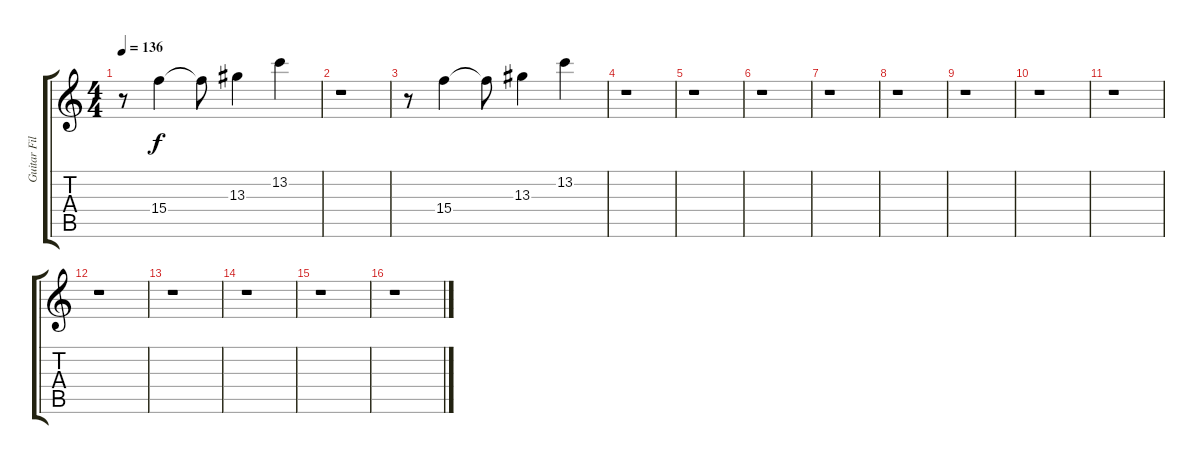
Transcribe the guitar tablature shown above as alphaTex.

\track ("Guitar Fills" "Guitar Fil") {instrument electricguitarclean}
\staff {score tabs}
\tuning (E4 B3 G3 D3 A2 E2) {hide}
\ts (4 4)
\tempo 136
\clef g2
\ks c
r.8{dy f} 15.4.4 15.4{t}.8 13.3.4 13.2.4 |
r.1 |
r.8 15.4.4 15.4{t}.8 13.3.4 13.2.4 |
r.1 |
r.1 |
r.1 |
r.1 |
r.1 |
r.1 |
r.1 |
r.1 |
r.1 |
r.1 |
r.1 |
r.1 |
r.1
